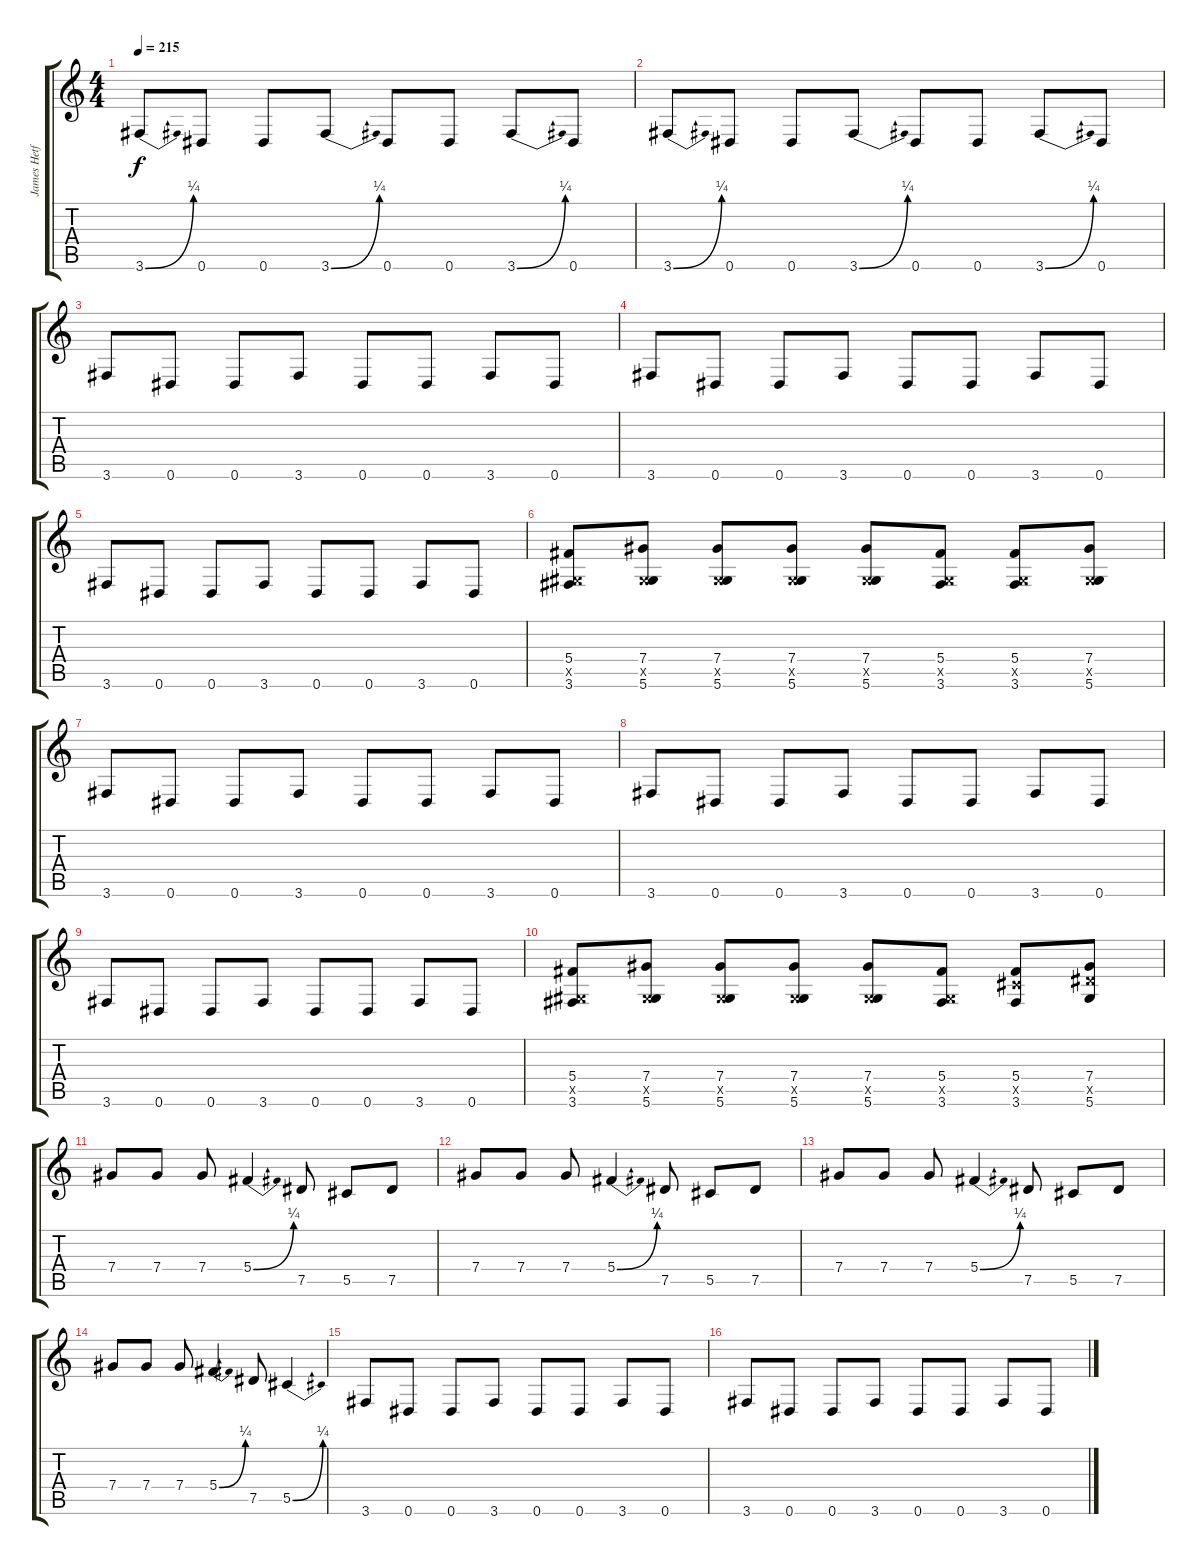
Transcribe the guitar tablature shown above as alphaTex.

\track ("James Hetfield" "James Hetf") {instrument distortionguitar}
\staff {score tabs}
\tuning (Eb4 Bb3 Gb3 Db3 Ab2 Eb2) {hide}
\ts (4 4)
\tempo 215
\clef g2
\ks c
3.6{be (bend 0 0 60 1)}.8{dy f instrument distortionguitar} 0.6.8 0.6.8 3.6{be (bend 0 0 60 1)}.8 0.6.8 0.6.8 3.6{be (bend 0 0 60 1)}.8 0.6.8 |
3.6{be (bend 0 0 60 1)}.8 0.6.8 0.6.8 3.6{be (bend 0 0 60 1)}.8 0.6.8 0.6.8 3.6{be (bend 0 0 60 1)}.8 0.6.8 |
3.6.8 0.6.8 0.6.8 3.6.8 0.6.8 0.6.8 3.6.8 0.6.8 |
3.6.8 0.6.8 0.6.8 3.6.8 0.6.8 0.6.8 3.6.8 0.6.8 |
3.6.8 0.6.8 0.6.8 3.6.8 0.6.8 0.6.8 3.6.8 0.6.8 |
(5.4 0.5{x} 3.6).8 (7.4 0.5{x} 5.6).8 (7.4 0.5{x} 5.6).8 (7.4 0.5{x} 5.6).8 (7.4 0.5{x} 5.6).8 (5.4 0.5{x} 3.6).8 (5.4 0.5{x} 3.6).8 (7.4 0.5{x} 5.6).8 |
3.6.8 0.6.8 0.6.8 3.6.8 0.6.8 0.6.8 3.6.8 0.6.8 |
3.6.8 0.6.8 0.6.8 3.6.8 0.6.8 0.6.8 3.6.8 0.6.8 |
3.6.8 0.6.8 0.6.8 3.6.8 0.6.8 0.6.8 3.6.8 0.6.8 |
(5.4 0.5{x} 3.6).8 (7.4 0.5{x} 5.6).8 (7.4 0.5{x} 5.6).8 (7.4 0.5{x} 5.6).8 (7.4 0.5{x} 5.6).8 (5.4 0.5{x} 3.6).8 (5.4 5.5{x} 3.6).8 (7.4 7.5{x} 5.6).8 |
7.4.8 7.4.8 7.4.8 5.4{be (bend 0 0 60 1)}.4 7.5.8 5.5.8 7.5.8 |
7.4.8 7.4.8 7.4.8 5.4{be (bend 0 0 60 1)}.4 7.5.8 5.5.8 7.5.8 |
7.4.8 7.4.8 7.4.8 5.4{be (bend 0 0 60 1)}.4 7.5.8 5.5.8 7.5.8 |
7.4.8 7.4.8 7.4.8 5.4{be (bend 0 0 60 1)}.4 7.5.8 5.5{be (bend 0 0 60 1)}.4 |
3.6.8 0.6.8 0.6.8 3.6.8 0.6.8 0.6.8 3.6.8 0.6.8 |
3.6.8 0.6.8 0.6.8 3.6.8 0.6.8 0.6.8 3.6.8 0.6.8
